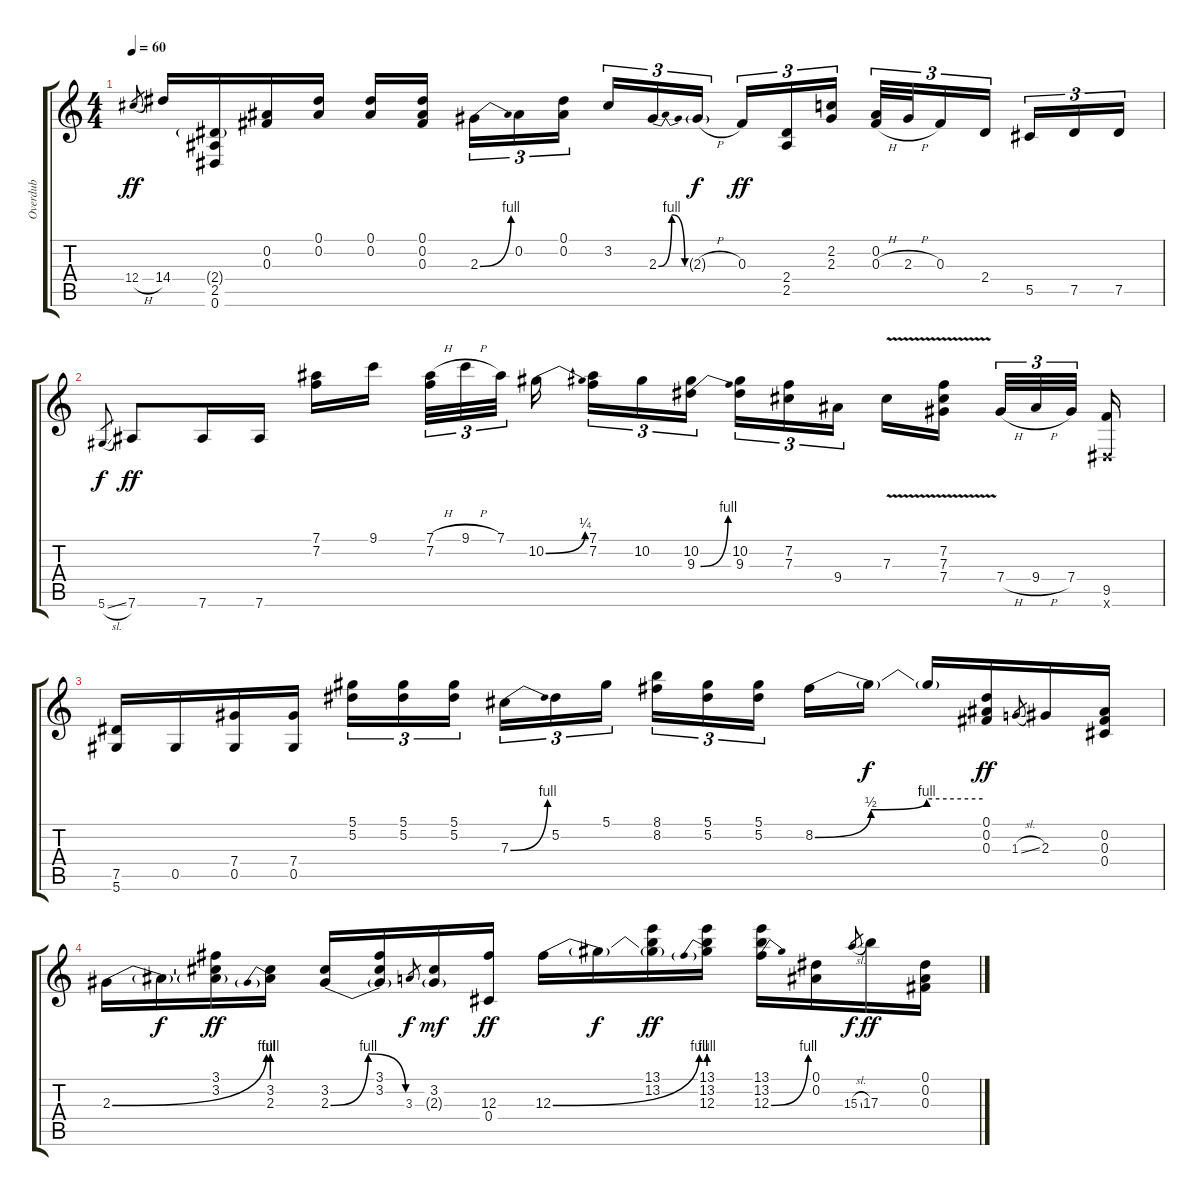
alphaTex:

\track ("Overdub" "Overdub") {instrument fretlessbass}
\staff {score tabs}
\tuning (Eb4 Bb3 Gb3 Db3 Ab2 Eb2) {hide}
\ts (4 4)
\tempo 60
\clef g2
\ks c
12.4{h}.8{gr dy ff} 14.4.16 (2.4{g} 2.5 0.6).16 (0.2 0.3).16 (0.1 0.2).16 (0.1 0.2).16 (0.1 0.2 0.3).16 2.3{be (bend 0 0 60 4)}.16{tu (3 2)} 0.2.16{tu (3 2)} (0.1 0.2).16{tu (3 2)} 3.2.16{tu (3 2)} 2.3{be (bendrelease 0 0 15 4 30 4 60 0)}.16{tu (3 2)} 2.3{h g}.16{tu (3 2) dy f} 0.3.16{tu (3 2) dy ff} (2.4 2.5).16{tu (3 2)} (2.2 2.3).16{tu (3 2)} (0.2 0.3{h}).32{tu (3 2)} 2.3{h}.32{tu (3 2)} 0.3.16{tu (3 2)} 2.4.16{tu (3 2)} 5.5.16{tu (3 2)} 7.5.16{tu (3 2)} 7.5.16{tu (3 2)} |
5.6{sl}.8{gr dy f} 7.6.8{dy ff} 7.6.16 7.6.16 (7.1 7.2).16 9.1.16 (7.1{h} 7.2).32{tu (3 2)} 9.1{h}.32{tu (3 2)} 7.1.32{tu (3 2)} 10.2{be (bend 0 0 60 1)}.16 (7.1 7.2).16{tu (3 2)} 10.2.16{tu (3 2)} (10.2 9.3{be (bend 0 0 60 4)}).16{tu (3 2)} (10.2 9.3).16{tu (3 2)} (7.2 7.3).16{tu (3 2)} 9.4.16{tu (3 2)} 7.3{v}.16 (7.2{v} 7.3{v} 7.4{v}).16 7.4{h}.32{tu (3 2)} 9.4{h}.32{tu (3 2)} 7.4.32{tu (3 2)} (9.5 0.6{x}).16 |
(7.5 5.6).16 0.5.16 (7.4 0.5).16 (7.4 0.5).16 (5.1 5.2).16{tu (3 2)} (5.1 5.2).16{tu (3 2)} (5.1 5.2).16{tu (3 2)} 7.3{be (bend 0 0 60 4)}.16{tu (3 2)} 5.2.16{tu (3 2)} 5.1.16{tu (3 2)} (8.1 8.2).16{tu (3 2)} (5.1 5.2).16{tu (3 2)} (5.1 5.2).16{tu (3 2)} 8.2{be (custom 0 0 20 2 40 4 60 4)}.16 8.2{t}.16{dy f} 8.2{t}.16 (0.1 0.2 0.3).16{dy ff} 1.3{sl}.8{gr} 2.3.16 (0.2 0.3 0.4).16 |
2.3{be (bend 0 0 60 4)}.16 2.3{t}.16{dy f} (3.1 3.2 2.3{t}).16{dy ff} (3.2 2.3{be (prebend 0 4 60 4)}).16 (3.2 2.3{be (bendrelease 0 0 15 4 45 4 60 0)}).16 (3.1 3.2 2.3{t}).16 3.3.8{gr dy f} (3.2 2.3{g}).16{dy mf} (12.3 0.4).16{dy ff} 12.3{be (bend 0 0 60 4)}.16 12.3{t}.16{dy f} (13.1 13.2 12.3{t}).16{dy ff} (13.1 13.2 12.3{be (prebend 0 4 60 4)}).16 (13.1 13.2 12.3{be (bend 0 0 60 4)}).16 (0.1 0.2).16 15.3{sl}.8{gr dy f} 17.3.16{dy ff} (0.1 0.2 0.3).16
